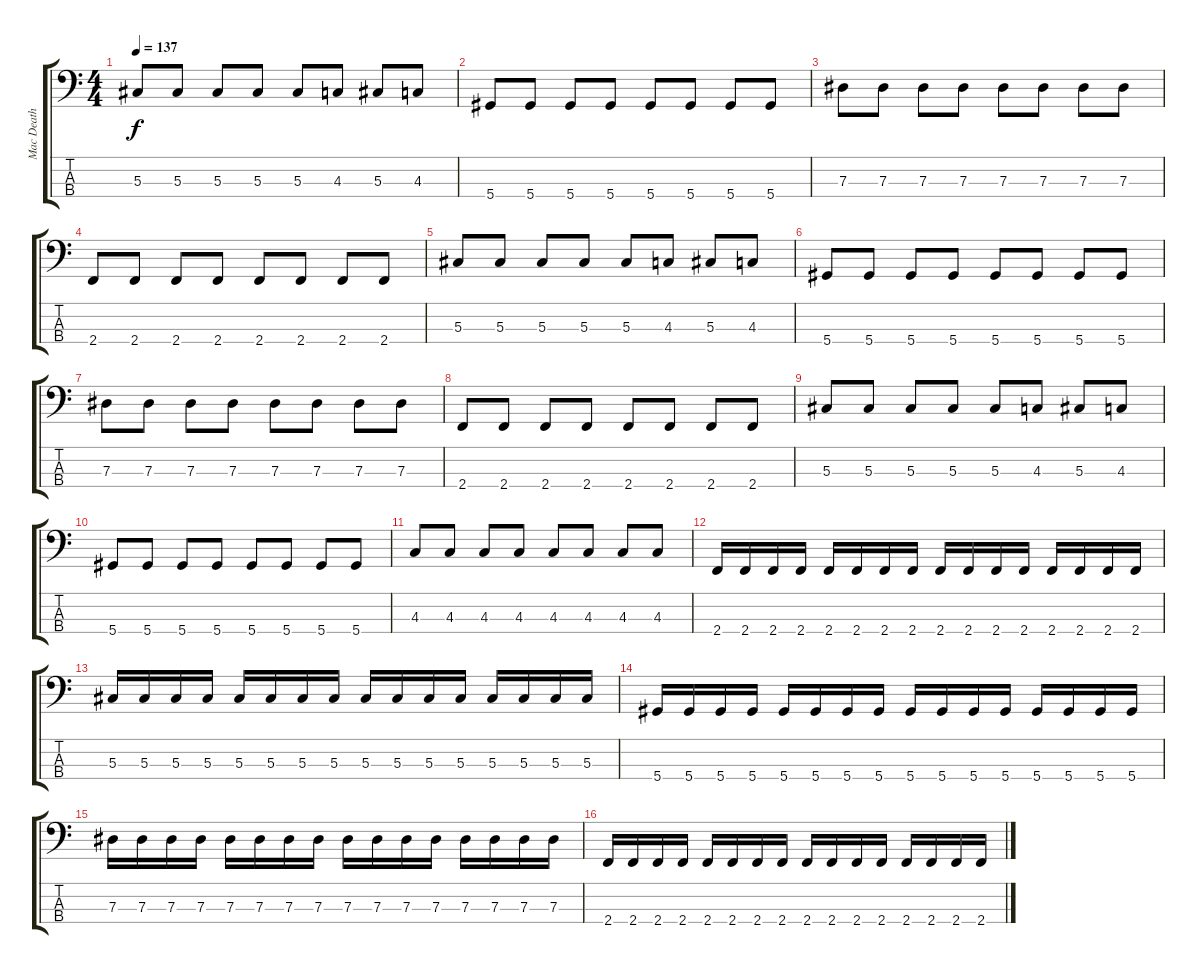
\track ("Mac Death" "Mac Death") {instrument electricbassfinger}
\staff {score tabs}
\tuning (Gb2 Db2 Ab1 Eb1) {hide}
\ts (4 4)
\tempo 137
\clef f4
\ks c
5.3.8{dy f} 5.3.8 5.3.8 5.3.8 5.3.8 4.3.8 5.3.8 4.3.8 |
5.4.8 5.4.8 5.4.8 5.4.8 5.4.8 5.4.8 5.4.8 5.4.8 |
7.3.8 7.3.8 7.3.8 7.3.8 7.3.8 7.3.8 7.3.8 7.3.8 |
2.4.8 2.4.8 2.4.8 2.4.8 2.4.8 2.4.8 2.4.8 2.4.8 |
5.3.8 5.3.8 5.3.8 5.3.8 5.3.8 4.3.8 5.3.8 4.3.8 |
5.4.8 5.4.8 5.4.8 5.4.8 5.4.8 5.4.8 5.4.8 5.4.8 |
7.3.8 7.3.8 7.3.8 7.3.8 7.3.8 7.3.8 7.3.8 7.3.8 |
2.4.8 2.4.8 2.4.8 2.4.8 2.4.8 2.4.8 2.4.8 2.4.8 |
5.3.8 5.3.8 5.3.8 5.3.8 5.3.8 4.3.8 5.3.8 4.3.8 |
5.4.8 5.4.8 5.4.8 5.4.8 5.4.8 5.4.8 5.4.8 5.4.8 |
4.3.8 4.3.8 4.3.8 4.3.8 4.3.8 4.3.8 4.3.8 4.3.8 |
2.4.16 2.4.16 2.4.16 2.4.16 2.4.16 2.4.16 2.4.16 2.4.16 2.4.16 2.4.16 2.4.16 2.4.16 2.4.16 2.4.16 2.4.16 2.4.16 |
5.3.16 5.3.16 5.3.16 5.3.16 5.3.16 5.3.16 5.3.16 5.3.16 5.3.16 5.3.16 5.3.16 5.3.16 5.3.16 5.3.16 5.3.16 5.3.16 |
5.4.16 5.4.16 5.4.16 5.4.16 5.4.16 5.4.16 5.4.16 5.4.16 5.4.16 5.4.16 5.4.16 5.4.16 5.4.16 5.4.16 5.4.16 5.4.16 |
7.3.16 7.3.16 7.3.16 7.3.16 7.3.16 7.3.16 7.3.16 7.3.16 7.3.16 7.3.16 7.3.16 7.3.16 7.3.16 7.3.16 7.3.16 7.3.16 |
2.4.16 2.4.16 2.4.16 2.4.16 2.4.16 2.4.16 2.4.16 2.4.16 2.4.16 2.4.16 2.4.16 2.4.16 2.4.16 2.4.16 2.4.16 2.4.16
